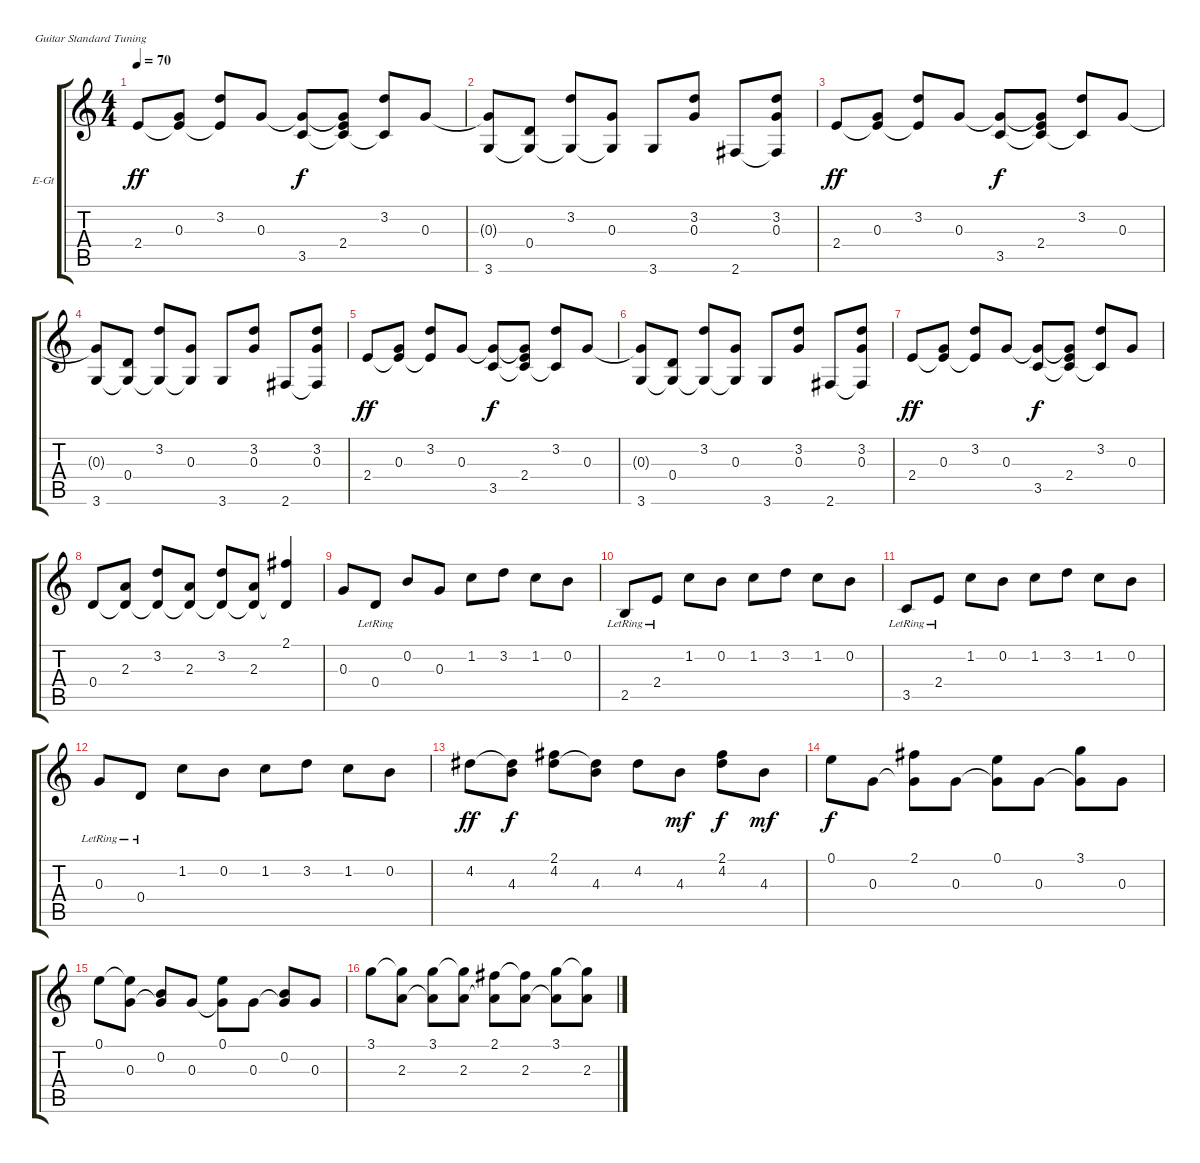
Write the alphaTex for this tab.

\bracketExtendMode groupsimilarinstruments
\firstSystemTrackNameOrientation horizontal
\otherSystemsTrackNameOrientation horizontal
\track ("µç¼ªËû" "E-Gt") {instrument distortionguitar}
\staff {score tabs}
\tuning (E4 B3 G3 D3 A2 E2)
\ts (4 4)
\tempo 70
\clef g2
\ks c
2.4.8{dy ff} (0.3 2.4{t}).8 (3.2 2.4{t}).8 0.3.8 (3.5 0.3{t}).8{dy f} (0.3{t} 2.4 3.5{t}).8 (3.2 3.5{t}).8 0.3.8 |
(0.3{t} 3.6).8 (0.4 3.6{t}).8 (3.2 3.6{t}).8 (0.3 3.6{t}).8 3.6.8 (3.2 0.3).8 2.6.8 (3.2 0.3 2.6{t}).8 |
2.4.8{dy ff} (0.3 2.4{t}).8 (3.2 2.4{t}).8 0.3.8 (3.5 0.3{t}).8{dy f} (0.3{t} 2.4 3.5{t}).8 (3.2 3.5{t}).8 0.3.8 |
(0.3{t} 3.6).8 (0.4 3.6{t}).8 (3.2 3.6{t}).8 (0.3 3.6{t}).8 3.6.8 (3.2 0.3).8 2.6.8 (3.2 0.3 2.6{t}).8 |
2.4.8{dy ff} (0.3 2.4{t}).8 (3.2 2.4{t}).8 0.3.8 (3.5 0.3{t}).8{dy f} (0.3{t} 2.4 3.5{t}).8 (3.2 3.5{t}).8 0.3.8 |
(0.3{t} 3.6).8 (0.4 3.6{t}).8 (3.2 3.6{t}).8 (0.3 3.6{t}).8 3.6.8 (3.2 0.3).8 2.6.8 (3.2 0.3 2.6{t}).8 |
2.4.8{dy ff} (0.3 2.4{t}).8 (3.2 2.4{t}).8 0.3.8 (3.5 0.3{t}).8{dy f} (0.3{t} 2.4 3.5{t}).8 (3.2 3.5{t}).8 0.3.8 |
0.4.8 (2.3 0.4{t}).8 (3.2 0.4{t}).8 (2.3 0.4{t}).8 (3.2 0.4{t}).8 (2.3 0.4{t}).8 (2.1 0.4{t}).4 |
0.3.8 0.4{lr}.8 0.2.8 0.3.8 1.2.8 3.2.8 1.2.8 0.2.8 |
2.5{lr}.8 2.4{lr}.8 1.2.8 0.2.8 1.2.8 3.2.8 1.2.8 0.2.8 |
3.5{lr}.8 2.4{lr}.8 1.2.8 0.2.8 1.2.8 3.2.8 1.2.8 0.2.8 |
0.3{lr}.8 0.4{lr}.8 1.2.8 0.2.8 1.2.8 3.2.8 1.2.8 0.2.8 |
4.2.8{dy ff} (4.2{t} 4.3).8{dy f} (2.1 4.2).8 (4.2{t} 4.3).8 4.2.8 4.3.8{dy mf} (2.1 4.2).8{dy f} 4.3.8{dy mf} |
0.1.8{dy f} 0.3.8 (2.1 0.3{t}).8 0.3.8 (0.1 0.3{t}).8 0.3.8 (3.1 0.3{t}).8 0.3.8 |
0.1.8 (0.1{t} 0.3).8 (0.2 0.3{t}).8 0.3.8 (0.1 0.3{t}).8 0.3.8 (0.2 0.3{t}).8 0.3.8 |
3.1.8 (3.1{t} 2.3).8 (3.1 2.3{t}).8 (3.1{t} 2.3).8 (2.1 2.3{t}).8 (2.1{t} 2.3).8 (3.1 2.3{t}).8 (3.1{t} 2.3).8
